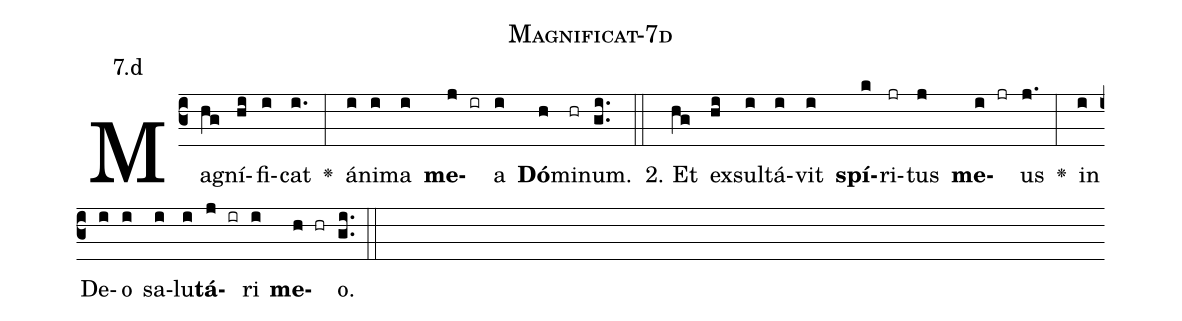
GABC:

name: Magnificat-7d;
annotation: 7.d;
%%
(c3)Ma(hg)gní(hi)fi(i)cat(i.) <v>\greheightstar</v>(:) á(i)ni(i)ma(i) <b>me</b>(j ir)a(i) <b>Dó</b>(h)mi(hr)num.(gi..) (::)
2. Et(hg) ex(hi)sul(i)tá(i)vit(i) <b>spí</b>(k)ri(jr)tus(j) <b>me</b>(i jr)us(j.) <v>\greheightstar</v>(:) in(i) De(i)o(i) sa(i)lu(i)<b>tá</b>(j ir)ri(i) <b>me</b>(h hr)o.(gi..) (::)


%E(i) u(i) o(j) u(i) a(h) e.(gi..) (::)
